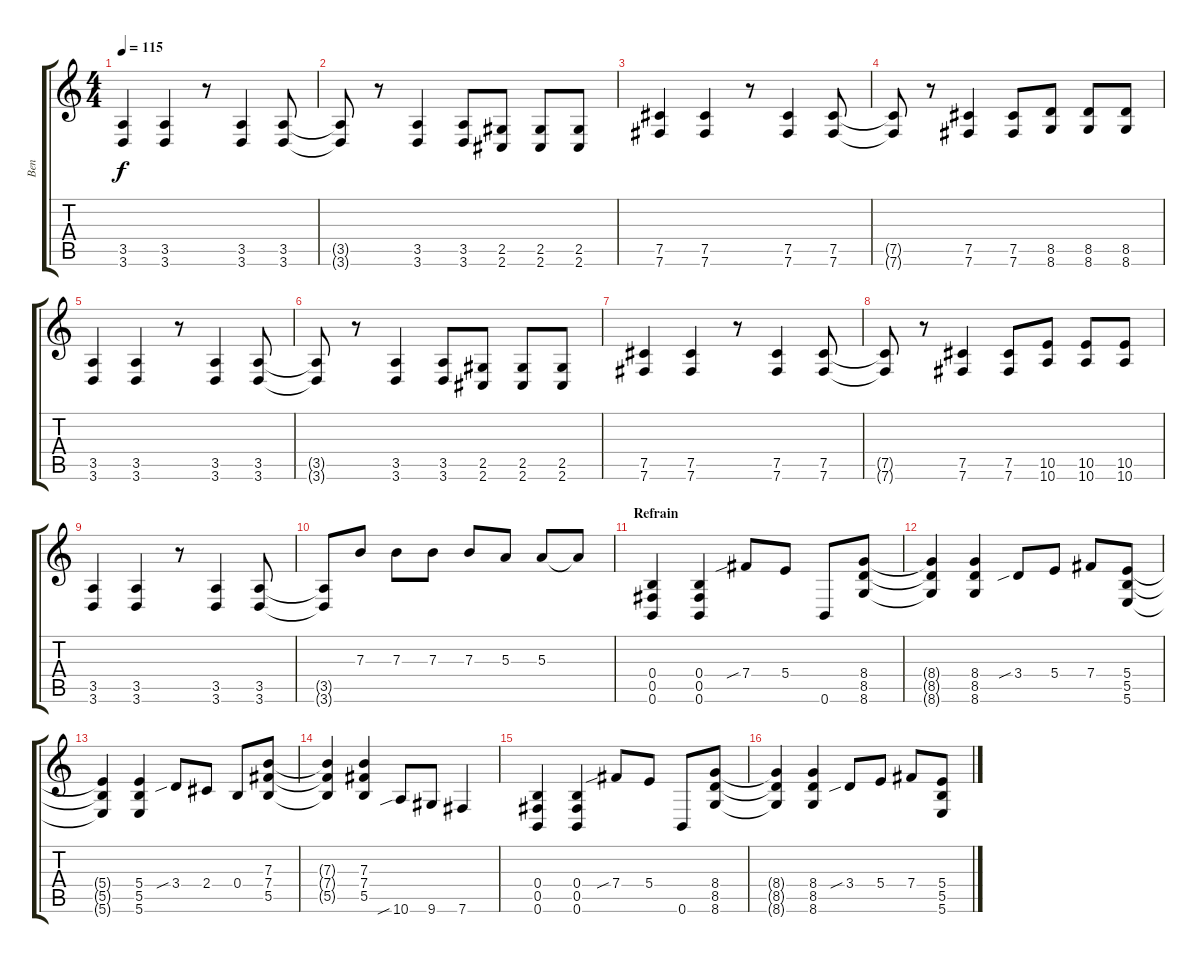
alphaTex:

\track ("Ben" "Ben") {instrument distortionguitar}
\staff {score tabs}
\tuning (Db4 Ab3 E3 B2 Gb2 B1) {hide}
\ts (4 4)
\tempo 115
\clef g2
\ks c
(3.5 3.6).4{dy f} (3.5 3.6).4 r.8 (3.5 3.6).4 (3.5 3.6).8 |
(3.5{t} 3.6{t}).8 r.8 (3.5 3.6).4 (3.5 3.6).8 (2.5 2.6).8 (2.5 2.6).8 (2.5 2.6).8 |
(7.5 7.6).4 (7.5 7.6).4 r.8 (7.5 7.6).4 (7.5 7.6).8 |
(7.5{t} 7.6{t}).8 r.8 (7.5 7.6).4 (7.5 7.6).8 (8.5 8.6).8 (8.5 8.6).8 (8.5 8.6).8 |
(3.5 3.6).4 (3.5 3.6).4 r.8 (3.5 3.6).4 (3.5 3.6).8 |
(3.5{t} 3.6{t}).8 r.8 (3.5 3.6).4 (3.5 3.6).8 (2.5 2.6).8 (2.5 2.6).8 (2.5 2.6).8 |
(7.5 7.6).4 (7.5 7.6).4 r.8 (7.5 7.6).4 (7.5 7.6).8 |
(7.5{t} 7.6{t}).8 r.8 (7.5 7.6).4 (7.5 7.6).8 (10.5 10.6).8 (10.5 10.6).8 (10.5 10.6).8 |
(3.5 3.6).4 (3.5 3.6).4 r.8 (3.5 3.6).4 (3.5 3.6).8 |
(3.5{t} 3.6{t}).8 7.3.8 7.3.8 7.3.8 7.3.8 5.3.8 5.3.8 5.3{t}.8 |
\section ("" "Refrain")
(0.4 0.5 0.6).4 (0.4 0.5 0.6).4 7.4{sib}.8 5.4.8 0.6.8 (8.4 8.5 8.6).8 |
(8.4{t} 8.5{t} 8.6{t}).4 (8.4 8.5 8.6).4 3.4{sib}.8 5.4.8 7.4.8 (5.4 5.5 5.6).8 |
(5.4{t} 5.5{t} 5.6{t}).4 (5.4 5.5 5.6).4 3.4{sib}.8 2.4.8 0.4.8 (7.3 7.4 5.5).8 |
(7.3{t} 7.4{t} 5.5{t}).4 (7.3 7.4 5.5).4 10.6{sib}.8 9.6.8 7.6.4 |
(0.4 0.5 0.6).4 (0.4 0.5 0.6).4 7.4{sib}.8 5.4.8 0.6.8 (8.4 8.5 8.6).8 |
(8.4{t} 8.5{t} 8.6{t}).4 (8.4 8.5 8.6).4 3.4{sib}.8 5.4.8 7.4.8 (5.4 5.5 5.6).8
